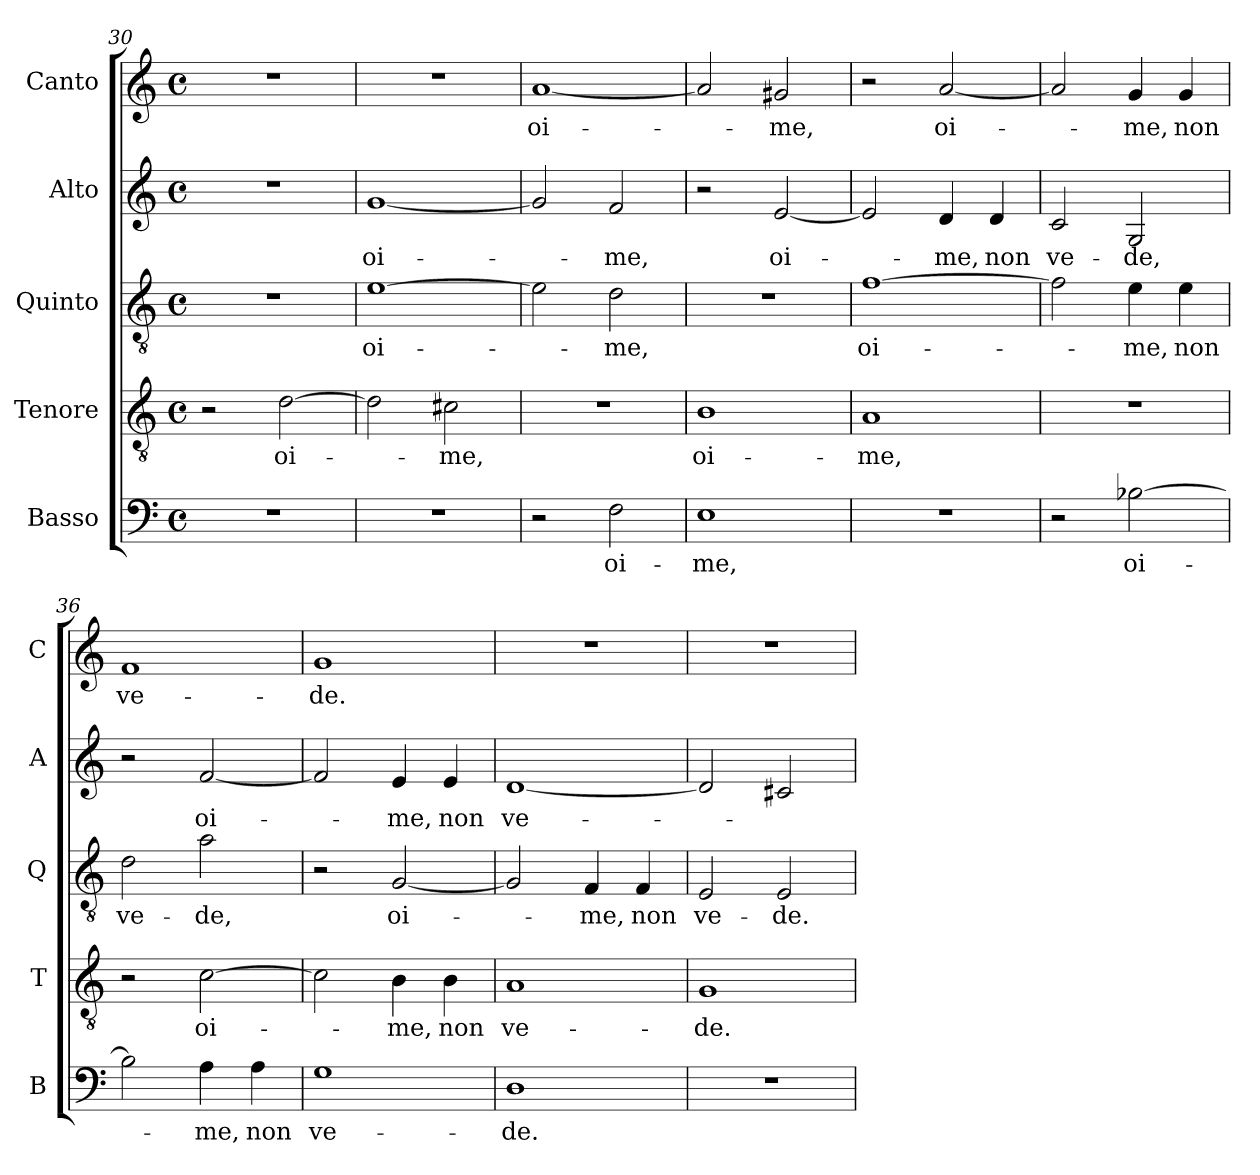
**kern	**text	**kern	**text	**kern	**text	**kern	**text	**kern	**text
*part5	*part5	*part4	*part4	*part3	*part3	*part2	*part2	*part1	*part1
*staff5	*staff5	*staff4	*staff4	*staff3	*staff3	*staff2	*staff2	*staff1	*staff1
*I"Basso	*	*I"Tenore	*	*I"Quinto	*	*I"Alto	*	*I"Canto	*
*I'B	*	*I'T	*	*I'Q	*	*I'A	*	*I'C	*
!!LO:LB:g=z
*clefF4	*	*clefGv2	*	*clefGv2	*	*clefG2	*	*clefG2	*
*k[]	*	*k[]	*	*k[]	*	*k[]	*	*k[]	*
*C:	*	*C:	*	*C:	*	*C:	*	*C:	*
*M4/4	*	*M4/4	*	*M4/4	*	*M4/4	*	*M4/4	*
*met(c)	*	*met(c)	*	*met(c)	*	*met(c)	*	*met(c)	*
=30	=30	=30	=30	=30	=30	=30	=30	=30	=30
1r	.	2r	.	1r	.	1r	.	1r	.
!	!	!	!LO:LY:b	!	!	!	!	!	!
.	.	[2d\	oi-	.	.	.	.	.	.
=31	=31	=31	=31	=31	=31	=31	=31	=31	=31
!	!	!	!	!	!LO:LY:b	!	!LO:LY:b	!	!
1r	.	2d\]	.	[1e	oi-	[1g	oi-	1r	.
!	!	!	!LO:LY:b	!	!	!	!	!	!
.	.	2c#X\	-me,	.	.	.	.	.	.
=32	=32	=32	=32	=32	=32	=32	=32	=32	=32
!	!	!	!	!	!	!	!	!	!LO:LY:b
2r	.	1r	.	2e\]	.	2g/]	.	[1a	oi-
!	!LO:LY:b	!	!	!	!LO:LY:b	!	!LO:LY:b	!	!
2F\	oi-	.	.	2d\	-me,	2f/	-me,	.	.
=33	=33	=33	=33	=33	=33	=33	=33	=33	=33
!	!LO:LY:b	!	!LO:LY:b	!	!	!	!	!	!
1E	-me,	1B	oi-	1r	.	2r	.	2a/]	.
!	!	!	!	!	!	!	!LO:LY:b	!	!LO:LY:b
.	.	.	.	.	.	[2e/	oi-	2g#X/	-me,
=34	=34	=34	=34	=34	=34	=34	=34	=34	=34
!	!	!	!LO:LY:b	!	!LO:LY:b	!	!	!	!
1r	.	1A	-me,	[1f	oi-	2e/]	.	2r	.
!	!	!	!	!	!	!	!LO:LY:b	!	!LO:LY:b
.	.	.	.	.	.	4d/	-me,	[2a/	oi-
!	!	!	!	!	!	!	!LO:LY:b	!	!
.	.	.	.	.	.	4d/	non	.	.
=35	=35	=35	=35	=35	=35	=35	=35	=35	=35
!	!	!	!	!	!	!	!LO:LY:b	!	!
2r	.	1r	.	2f\]	.	2c/	ve-	2a/]	.
!	!LO:LY:b	!	!	!	!LO:LY:b	!	!LO:LY:b	!	!LO:LY:b
[2B-X\	oi-	.	.	4e\	-me,	2G/	-de,	4g/	-me,
!	!	!	!	!	!LO:LY:b	!	!	!	!LO:LY:b
.	.	.	.	4e\	non	.	.	4g/	non
!!LO:LB:g=z
=36	=36	=36	=36	=36	=36	=36	=36	=36	=36
!	!	!	!	!	!LO:LY:b	!	!	!	!LO:LY:b
2B-\]	.	2r	.	2d\	ve-	2r	.	1f	ve-
!	!LO:LY:b	!	!LO:LY:b	!	!LO:LY:b	!	!LO:LY:b	!	!
4A\	-me,	[2c\	oi-	2a\	-de,	[2f/	oi-	.	.
!	!LO:LY:b	!	!	!	!	!	!	!	!
4A\	non	.	.	.	.	.	.	.	.
=37	=37	=37	=37	=37	=37	=37	=37	=37	=37
!	!LO:LY:b	!	!	!	!	!	!	!	!LO:LY:b
1G	ve-	2c\]	.	2r	.	2f/]	.	1g	-de.
!	!	!	!LO:LY:b	!	!LO:LY:b	!	!LO:LY:b	!	!
.	.	4B\	-me,	[2G/	oi-	4e/	-me,	.	.
!	!	!	!LO:LY:b	!	!	!	!LO:LY:b	!	!
.	.	4B\	non	.	.	4e/	non	.	.
=38	=38	=38	=38	=38	=38	=38	=38	=38	=38
!	!LO:LY:b	!	!LO:LY:b	!	!	!	!LO:LY:b	!	!
1D	-de.	1A	ve-	2G/]	.	[1d	ve-	1r	.
!	!	!	!	!	!LO:LY:b	!	!	!	!
.	.	.	.	4F/	-me,	.	.	.	.
!	!	!	!	!	!LO:LY:b	!	!	!	!
.	.	.	.	4F/	non	.	.	.	.
=39	=39	=39	=39	=39	=39	=39	=39	=39	=39
!	!	!	!LO:LY:b	!	!LO:LY:b	!	!	!	!
1r	.	1G	-de.	2E/	ve-	2d/]	.	1r	.
!	!	!	!	!	!LO:LY:b	!	!	!	!
.	.	.	.	2E/	-de.	2c#X/	.	.	.
=	=	=	=	=	=	=	=	=	=
*-	*-	*-	*-	*-	*-	*-	*-	*-	*-
